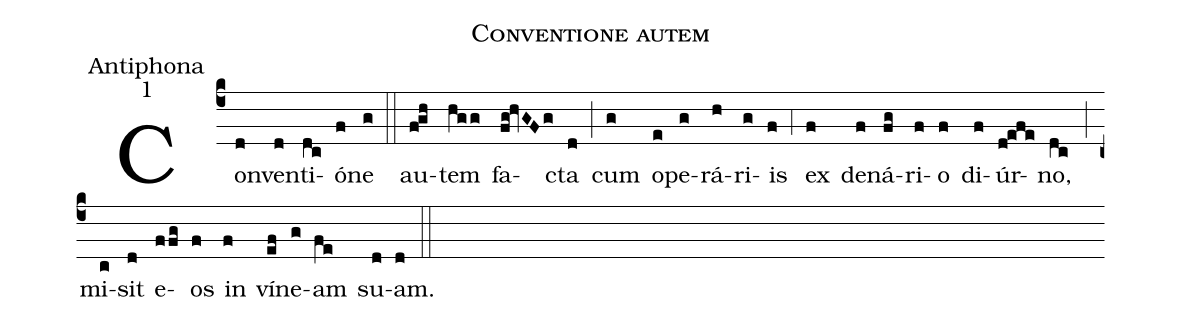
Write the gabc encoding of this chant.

name:Conventione autem;
office-part:Antiphona;
mode:1;
%%
(c4) Con(d)ven(d)ti(dc)ó(f)ne(g) (::)
au(f!gh)tem(hgg) fa(fg!hvGFg)cta(d) (;) cum(g) o(e)pe(g)rá(h)ri(g)is(f) (,4) ex(f) de(f)ná(fg)ri(f)o(f) di(f)úr(d!efe)no,(dc) (;) mi(c)sit(d) e(ffg)os(f) in(f) ví(ef)ne(g)am(fe) su(d)am.(d) (::)
